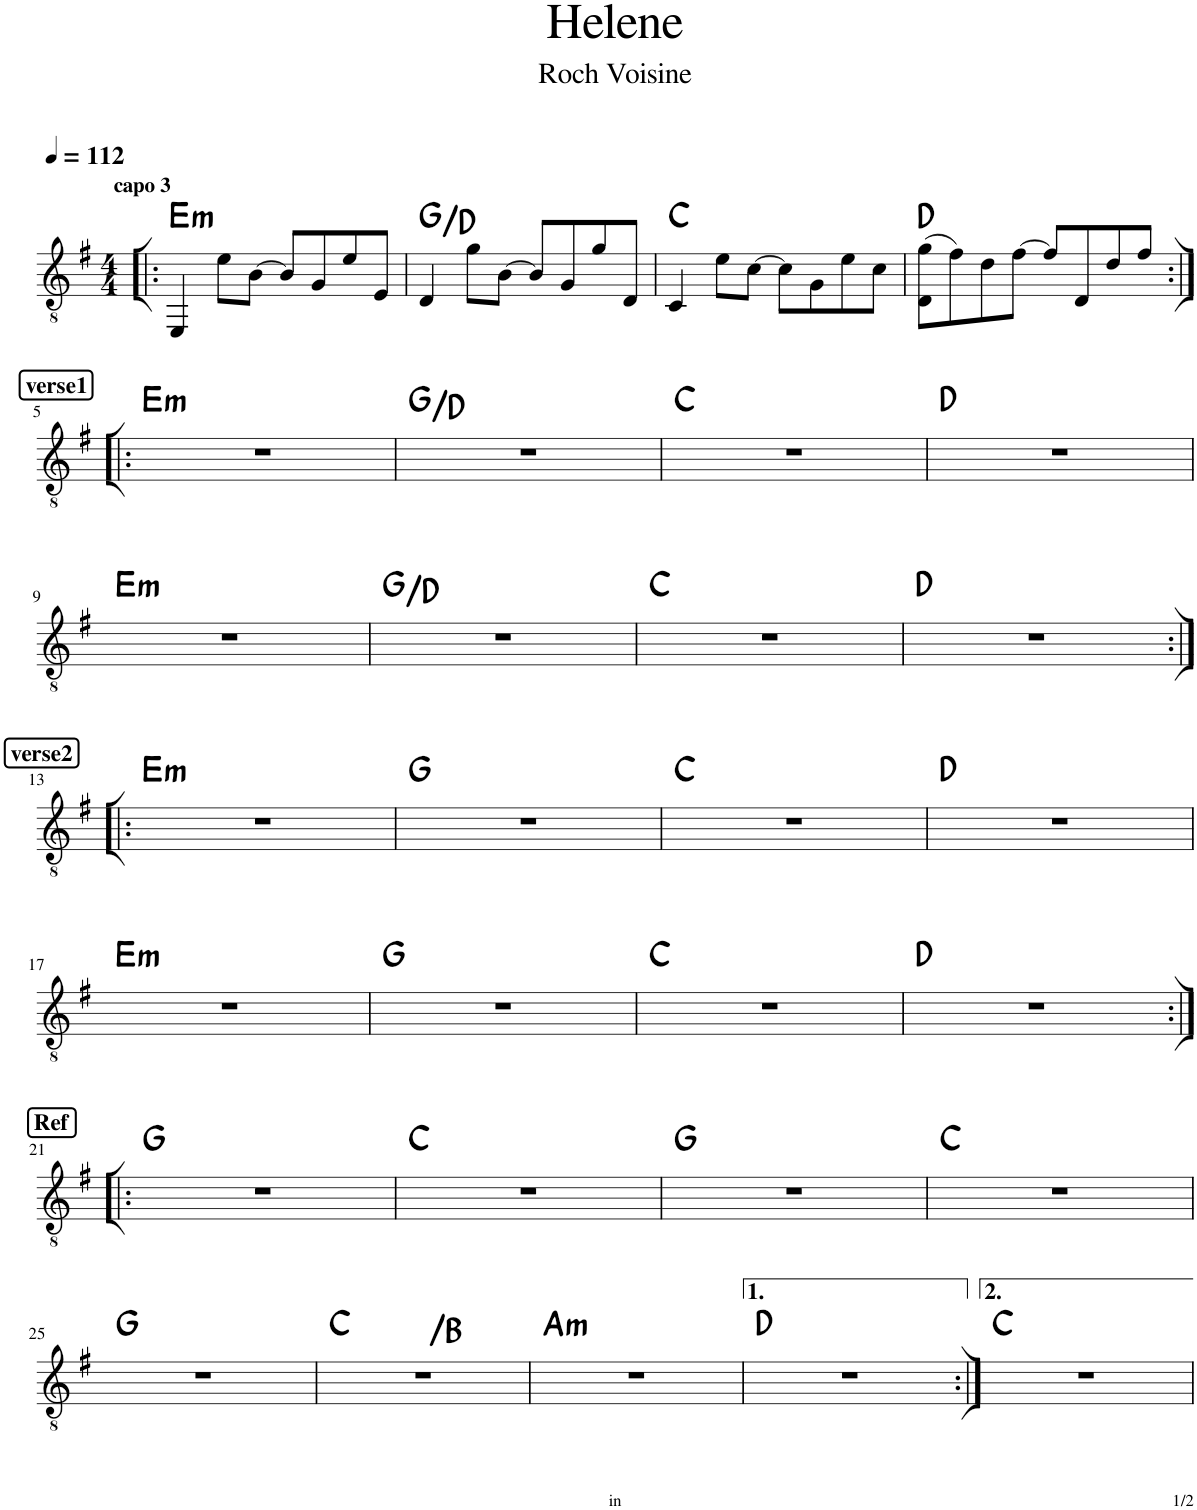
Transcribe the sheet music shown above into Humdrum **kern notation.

**kern	**harte
*part1	*part1
*staff1	*
*I"Classical Guitar	*
*I'Guit.	*
*clefGv2	*
*k[f#]	*
*M4/4	*
*MM112	*
=1!|:	=1!|:
!LO:TX:a:B:t=capo 3	!LO:H:kt=m
4EE/	E:min
8e\L	.
[8B\J	.
8B/L]	.
8G/	.
8e/	.
8E/J	.
=2	=2
4D/	G:maj/5
8g\L	.
[8B\J	.
8B/L]	.
8G/	.
8g/	.
8D/J	.
=3	=3
4C/	C:maj
8e\L	.
[8c\J	.
8c\L]	.
8G\	.
8e\	.
8c\J	.
=4	=4
(8D\ 8g\L	D:maj
8f#\)	.
8d\	.
[8f#\J	.
8f#/L]	.
8D/	.
8d/	.
8f#/J	.
!!LO:LB:g=z
!!LO:REH:place=s1:a:B:cj:fs=11:t=verse1
=5:|!|:	=5:|!|:
!	!LO:H:kt=m
1r	E:min
=6	=6
1r	G:maj/5
=7	=7
1r	C:maj
=8	=8
1r	D:maj
!!LO:LB:g=z
=9	=9
!	!LO:H:kt=m
1r	E:min
=10	=10
1r	G:maj/5
=11	=11
1r	C:maj
=12	=12
1r	D:maj
!!LO:LB:g=z
!!LO:REH:place=s1:a:B:cj:fs=11:t=verse2
=13:|!|:	=13:|!|:
!	!LO:H:kt=m
1r	E:min
=14	=14
1r	G:maj
=15	=15
1r	C:maj
=16	=16
1r	D:maj
!!LO:LB:g=z
=17	=17
!	!LO:H:kt=m
1r	E:min
=18	=18
1r	G:maj
=19	=19
1r	C:maj
=20	=20
1r	D:maj
!!LO:LB:g=z
!!LO:REH:place=s1:a:B:cj:fs=11:t=Ref
=21:|!|:	=21:|!|:
1r	G:maj
=22	=22
1r	C:maj
=23	=23
1r	G:maj
=24	=24
1r	C:maj
!!LO:LB:g=z
=25	=25
1r	G:maj
=26	=26
!	!LO:H:n=2:kt=N.C.
1r	C:maj N
=27	=27
!	!LO:H:kt=m
1r	A:min
=28	=28
1r	D:maj
=29:|!	=29:|!
1r	C:maj
=	=
*-	*-
